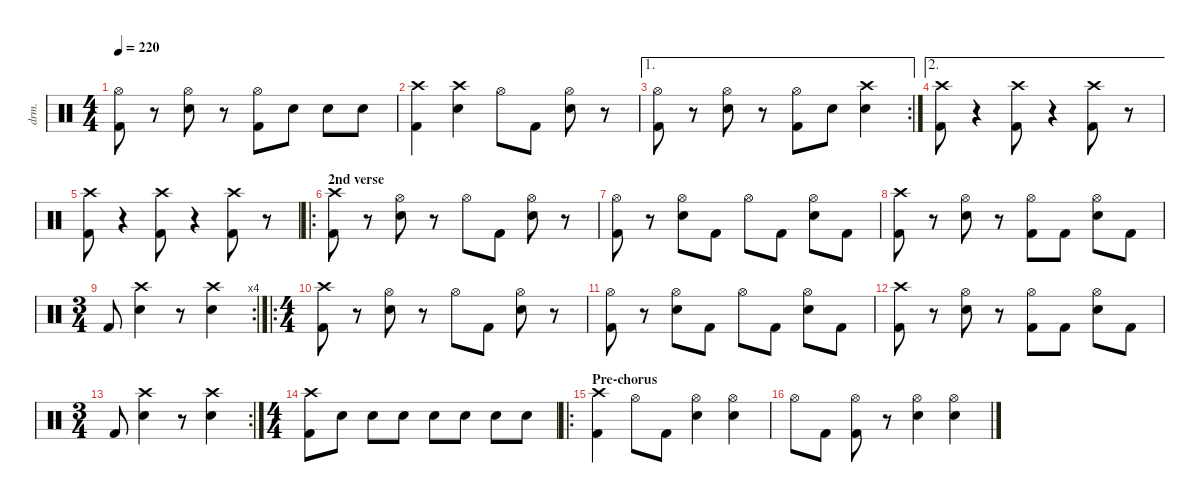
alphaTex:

\defaultSystemsLayout 4
\hideDynamics
\bracketExtendMode nobrackets
\track ("Urlich" "drm.") {instrument percussion}
\staff {score}
\articulation defaults
\ts (4 4)
\tempo 220
\clef neutral
\ks c
("Hi-Hat (open)" "Kick (hit) 2").8{dy f} r.8 ("Hi-Hat (open)" "Snare (hit) 2").8 r.8 ("Hi-Hat (open)" "Kick (hit) 2").8 "Snare (hit) 2".8 "Snare (hit) 2".8 "Snare (hit) 2".8 |
("Crash high (hit)" "Kick (hit) 2").4 ("Crash high (hit)" "Snare (hit) 2").4 "Hi-Hat (open)".8 "Kick (hit) 2".8 ("Hi-Hat (open)" "Snare (hit) 2").8 r.8 |
\ae 1
\rc 2
("Hi-Hat (open)" "Kick (hit) 2").8 r.8 ("Hi-Hat (open)" "Snare (hit) 2").8 r.8 ("Hi-Hat (open)" "Kick (hit) 2").8 "Snare (hit) 2".8 ("Crash high (hit)" "Snare (hit) 2").4 |
\ae 2
("Crash high (hit)" "Kick (hit) 2").8 r.4 ("Crash high (hit)" "Kick (hit) 2").8 r.4 ("Crash high (hit)" "Kick (hit) 2").8 r.8 |
("Crash high (hit)" "Kick (hit) 2").8 r.4 ("Crash high (hit)" "Kick (hit) 2").8 r.4 ("Crash high (hit)" "Kick (hit) 2").8 r.8 |
\ro
\section ("" "2nd verse")
("Crash high (hit)" "Kick (hit) 2").8 r.8 ("Hi-Hat (open)" "Snare (hit) 2").8 r.8 "Hi-Hat (open)".8 "Kick (hit) 2".8 ("Hi-Hat (open)" "Snare (hit) 2").8 r.8 |
("Hi-Hat (open)" "Kick (hit) 2").8 r.8 ("Hi-Hat (open)" "Snare (hit) 2").8 "Kick (hit) 2".8 "Hi-Hat (open)".8 "Kick (hit) 2".8 ("Hi-Hat (open)" "Snare (hit) 2").8 "Kick (hit) 2".8 |
("Crash high (hit)" "Kick (hit) 2").8 r.8 ("Hi-Hat (open)" "Snare (hit) 2").8 r.8 ("Hi-Hat (open)" "Kick (hit) 2").8 "Kick (hit) 2".8 ("Hi-Hat (open)" "Snare (hit) 2").8 "Kick (hit) 2".8 |
\rc 4
\ts (3 4)
"Kick (hit) 2".8 ("Crash high (hit)" "Snare (hit) 2").4 r.8 ("Crash high (hit)" "Snare (hit) 2").4 |
\ro
\ts (4 4)
("Crash high (hit)" "Kick (hit) 2").8 r.8 ("Hi-Hat (open)" "Snare (hit) 2").8 r.8 "Hi-Hat (open)".8 "Kick (hit) 2".8 ("Hi-Hat (open)" "Snare (hit) 2").8 r.8 |
("Hi-Hat (open)" "Kick (hit) 2").8 r.8 ("Hi-Hat (open)" "Snare (hit) 2").8 "Kick (hit) 2".8 "Hi-Hat (open)".8 "Kick (hit) 2".8 ("Hi-Hat (open)" "Snare (hit) 2").8 "Kick (hit) 2".8 |
("Crash high (hit)" "Kick (hit) 2").8 r.8 ("Hi-Hat (open)" "Snare (hit) 2").8 r.8 ("Hi-Hat (open)" "Kick (hit) 2").8 "Kick (hit) 2".8 ("Hi-Hat (open)" "Snare (hit) 2").8 "Kick (hit) 2".8 |
\rc 2
\ts (3 4)
"Kick (hit) 2".8 ("Crash high (hit)" "Snare (hit) 2").4 r.8 ("Crash high (hit)" "Snare (hit) 2").4 |
\ts (4 4)
("Crash high (hit)" "Kick (hit) 2").8 "Snare (hit) 2".8 "Snare (hit) 2".8 "Snare (hit) 2".8 "Snare (hit) 2".8 "Snare (hit) 2".8 "Snare (hit) 2".8 "Snare (hit) 2".8 |
\ro
\section ("" "Pre-chorus")
("Crash high (hit)" "Kick (hit) 2").4 "Hi-Hat (open)".8 "Kick (hit) 2".8 ("Hi-Hat (open)" "Snare (hit) 2").4 ("Hi-Hat (open)" "Snare (hit) 2").4 |
"Hi-Hat (open)".8 "Kick (hit) 2".8 ("Hi-Hat (open)" "Kick (hit) 2").8 r.8 ("Hi-Hat (open)" "Snare (hit) 2").4 ("Hi-Hat (open)" "Snare (hit) 2").4
